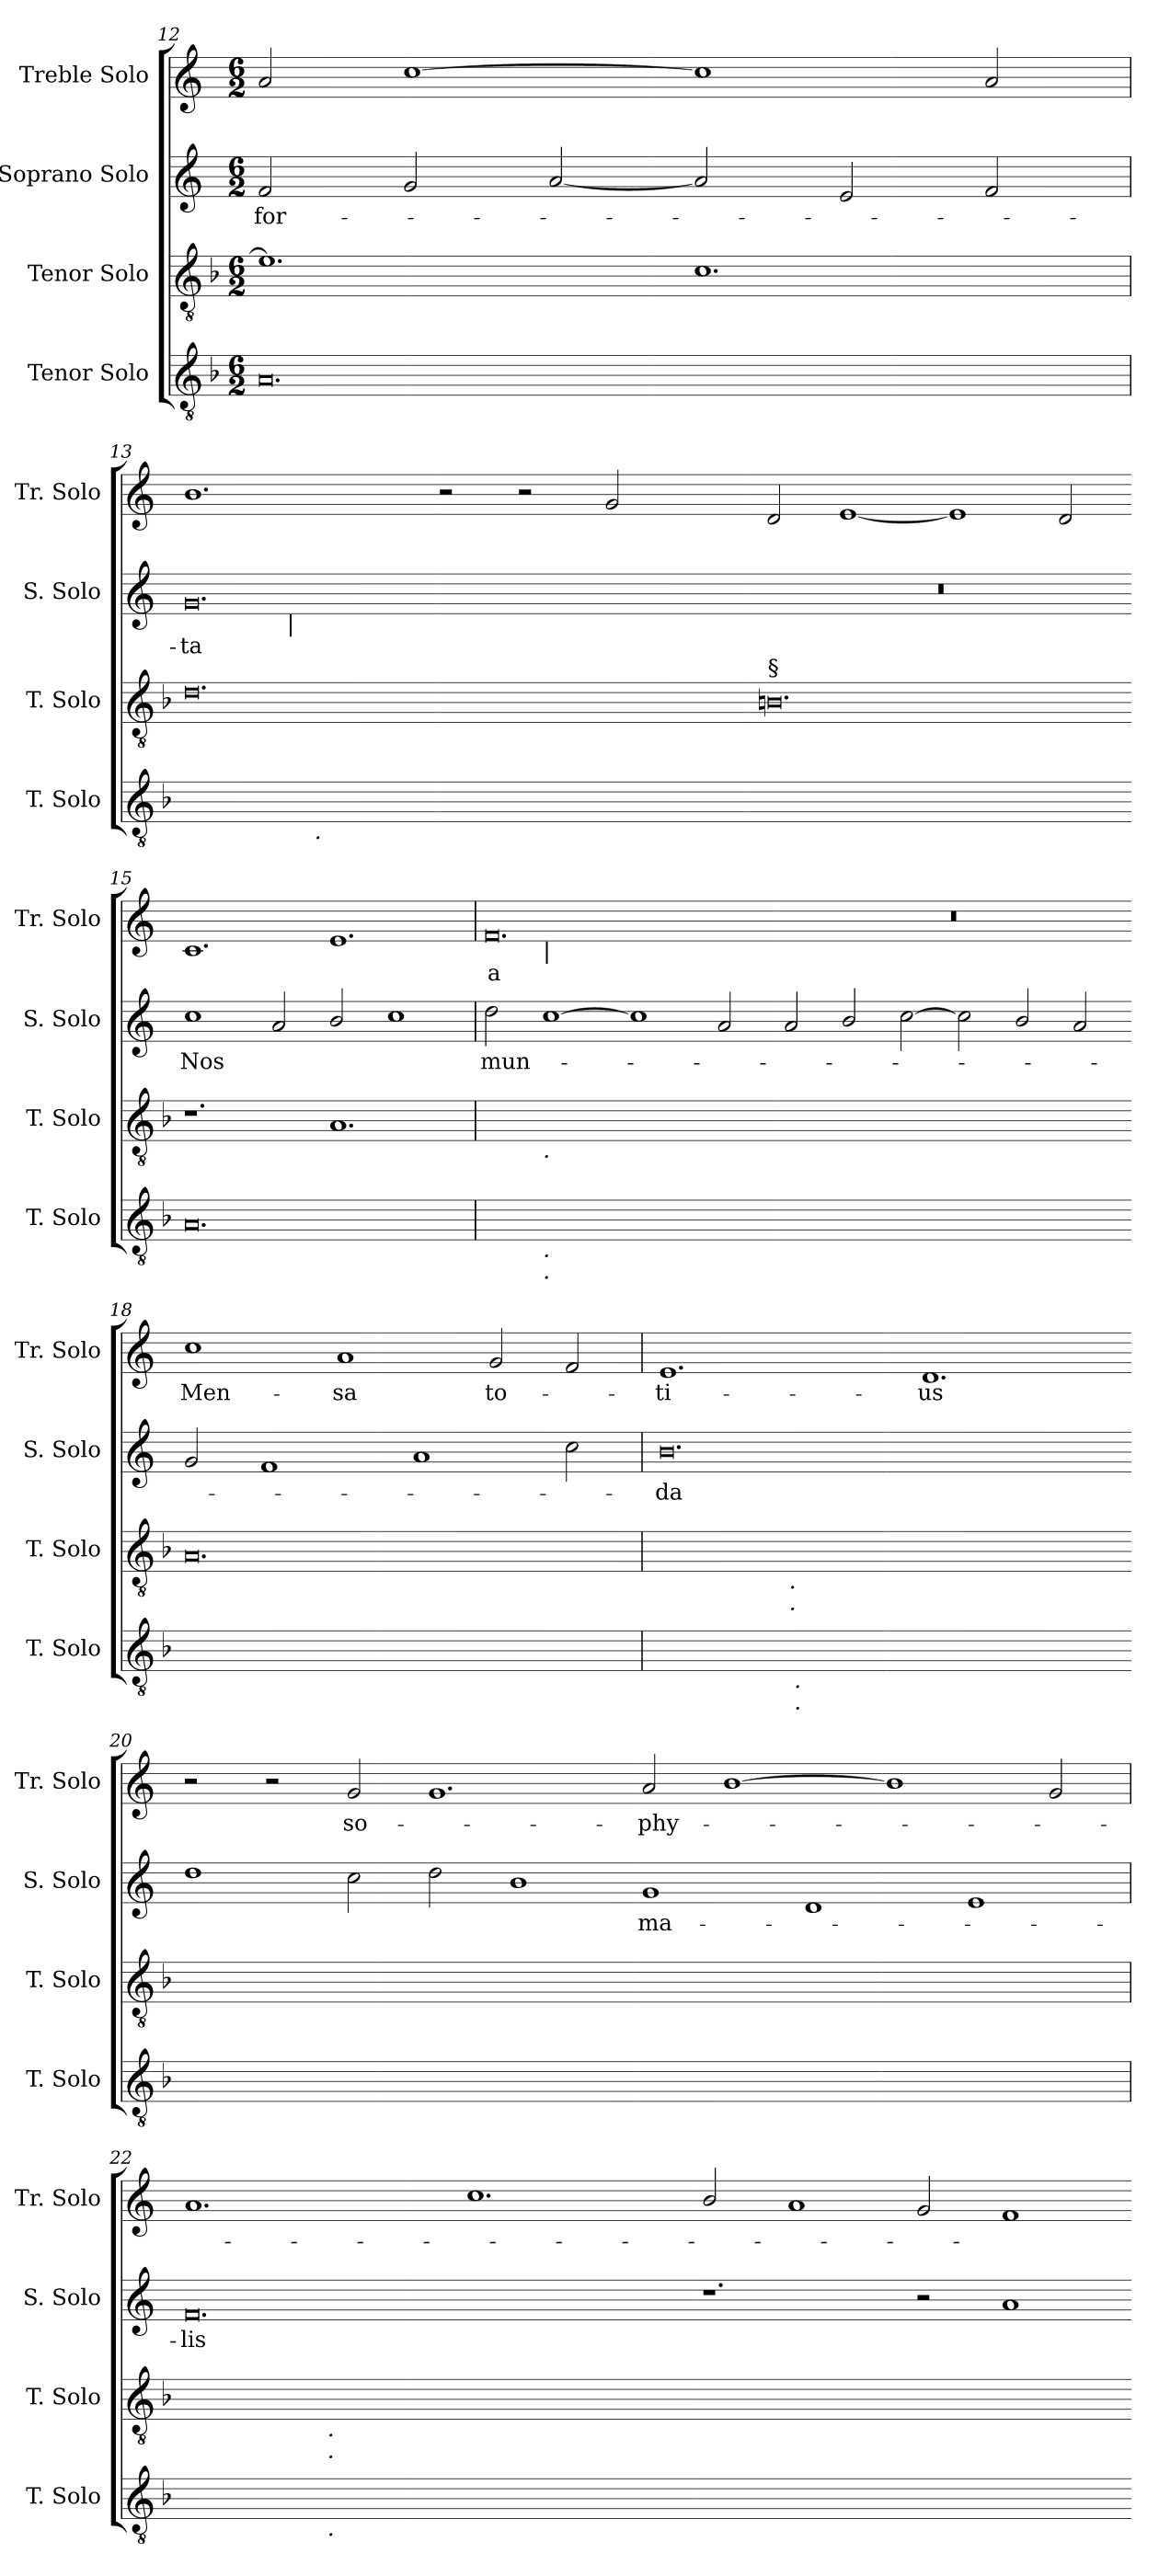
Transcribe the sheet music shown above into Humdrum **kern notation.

**kern	**kern	**kern	**text	**kern	**text
*part4	*part3	*part2	*part2	*part1	*part1
*staff4	*staff3	*staff2	*staff2	*staff1	*staff1
*I"Tenor Solo	*I"Tenor Solo	*I"Soprano Solo	*	*I"Treble Solo	*
*I'T. Solo	*I'T. Solo	*I'S. Solo	*	*I'Tr. Solo	*
*clefGv2	*clefGv2	*clefG2	*	*clefG2	*
*ITrd7c12	*ITrd7c12	*	*	*	*
*k[b-]	*k[b-]	*k[]	*	*k[]	*
*F:	*F:	*C:	*	*C:	*
*M6/2	*M6/2	*M6/2	*	*M6/2	*
=12	=12	=12	=12	=12	=12
!	!	!	!LO:LY:b:color=#000000	!	!
0.AAi	1.Ei]	2fi/	-for-	2ai/	.
.	.	2gi/	.	[>1cci	.
.	.	[<2ai/	.	.	.
.	1.Ci	2ai/]	.	1cci]	.
.	.	2ei/	.	.	.
.	.	2fi/	.	2ai/	.
!!LO:LB:g=z
=13	=13	=13	=13	=13	=13
!	!	!	!LO:LY:b:color=#000000	!	!
*^	*	*^	*	*	*
[<0.GGiyy	2ryy	0.Di	0.gi	4ryy	-ta	1.bi	.
.	.	.	.	8ryy	.	.	.
.	.	.	.	16ryy	.	.	.
.	.	.	.	512.ryy	.	.	.
!	!	!	!	!LO:TX:b:i:t=|	!	!	!
.	.	.	.	1ryy	.	.	.
.	128.ryy	.	.	.	.	.	.
!	!LO:TX:b:i:t=.	!	!	!	!	!	!
.	1ryy	.	.	.	.	.	.
.	.	.	.	1ryy	.	.	.
.	.	.	.	.	.	2r	.
.	1ryy	.	.	.	.	.	.
.	.	.	.	.	.	2r	.
.	.	.	.	2ryy	.	.	.
.	.	.	.	.	.	2gi/	.
.	4ryy	.	.	.	.	.	.
.	8ryy	.	.	.	.	.	.
.	16ryy	.	.	.	.	.	.
.	.	.	.	32ryy	.	.	.
.	32ryy	.	.	.	.	.	.
.	.	.	.	64ryy	.	.	.
.	64ryy	.	.	.	.	.	.
.	.	.	.	128ryy	.	.	.
.	.	.	.	256ryy	.	.	.
.	256ryy	.	.	.	.	.	.
.	.	.	.	1024ryy	.	.	.
=14-	=14-	=14-	=14-	=14-	=14-	=14-	=14-
!	!	!LO:TX:a:t=§	!	!	!	!	!
!	!	!	!LO:N:vis=1	!	!	!	!
*v	*v	*	*v	*v	*	*	*
0.GGiyy]	0.BBni	0.r	.	2di/	.
.	.	.	.	[<1ei	.
.	.	.	.	1ei]	.
.	.	.	.	2di/	.
=15-	=15-	=15-	=15-	=15-	=15-
!	!	!	!LO:LY:b:color=#000000	!	!
0.AAi	1.r	1cci	Nos	1.ci	.
.	.	2ai/	.	.	.
.	1.AAi	2bi/	.	1.ei	.
.	.	1cci	.	.	.
=16	=16	=16	=16	=16	=16
!	!	!	!LO:LY:b:color=#000000	!	!
!	!	!	!	!	!LO:LY:b:color=#000000
*^	*^	*	*	*^	*
[<0.FFiyy	2ryy	[>0.Ciyy	2ryy	2ddi\	mun-	0.fi	2ryy	-a
!	!	!	!	!	!	!	!LO:TX:b:i:t=|	!
!	!	!	!LO:TX:b:i:t=.	!	!	!	!	!
!	!LO:TX:b:i:t=.	!	!	!	!	!	!	!
!	!LO:TX:b:i:t=.	!	!	!	!	!	!	!
.	1ryy	.	1ryy	[>1cci	.	.	1ryy	.
.	1.ryy	.	1.ryy	1cci]	.	.	1.ryy	.
.	.	.	.	2ai/	.	.	.	.
=17-	=17-	=17-	=17-	=17-	=17-	=17-	=17-	=17-
!	!	!	!	!	!	!LO:N:vis=1	!	!
*v	*v	*	*	*	*	*v	*v	*
*	*v	*v	*	*	*	*
0.FFiyy_<	0.Ciyy]	2ai/	.	0.r	.
.	.	2bi/	.	.	.
.	.	[>2cci\	.	.	.
.	.	2cci\]	.	.	.
.	.	2bi/	.	.	.
.	.	2ai/	.	.	.
=18-	=18-	=18-	=18-	=18-	=18-
!	!	!	!	!	!LO:LY:b:color=#000000
0.FFiyy]	0.AAi	2gi/	.	1cci	Men-
.	.	1fi	.	.	.
!	!	!	!	!	!LO:LY:b:color=#000000
.	.	.	.	1ai	-sa
.	.	1ai	.	.	.
!	!	!	!	!	!LO:LY:b:color=#000000
.	.	.	.	2gi/	to-
.	.	2cci\	.	2fi/	.
!!LO:LB:g=z
=19	=19	=19	=19	=19	=19
!	!	!	!LO:LY:b:color=#000000	!	!
!	!LO:TX:a:t=§	!	!	!	!
!	!	!	!	!	!LO:LY:b:color=#000000
*^	*^	*	*	*	*
[<0.GGiyy	4ryy	[<0.BBniyy	4ryy	0.bi	-da	1.ei	-ti-
.	8ryy	.	8ryy	.	.	.	.
.	16ryy	.	16ryy	.	.	.	.
.	32ryy	.	32ryy	.	.	.	.
.	64ryy	.	128ryy	.	.	.	.
.	.	.	256ryy	.	.	.	.
.	.	.	1024ryy	.	.	.	.
!	!	!	!LO:TX:b:i:t=.	!	!	!	!
!	!	!	!LO:TX:b:i:t=.	!	!	!	!
.	.	.	1ryy	.	.	.	.
.	512ryy	.	.	.	.	.	.
!	!LO:TX:b:i:t=.	!	!	!	!	!	!
!	!LO:TX:b:i:t=.	!	!	!	!	!	!
.	1ryy	.	.	.	.	.	.
.	.	.	1ryy	.	.	.	.
.	1ryy	.	.	.	.	.	.
!	!	!	!	!	!	!	!LO:LY:b:color=#000000
.	.	.	.	.	.	1.di	-us
.	.	.	2ryy	.	.	.	.
.	2ryy	.	.	.	.	.	.
.	.	.	64ryy	.	.	.	.
.	128..ryy	.	.	.	.	.	.
.	.	.	512.ryy	.	.	.	.
*v	*v	*	*	*	*	*	*
*	*v	*v	*	*	*	*
=20-	=20-	=20-	=20-	=20-	=20-
0.GGiyy_<	0.BBiyy_<	1ddi	.	2r	.
.	.	.	.	2r	.
!	!	!	!	!	!LO:LY:b:color=#000000
.	.	2cci\	.	2gi/	so-
.	.	2ddi\	.	1.gi	.
.	.	1bi	.	.	.
=21-	=21-	=21-	=21-	=21-	=21-
!	!	!	!LO:LY:b:color=#000000	!	!
!	!	!	!	!	!LO:LY:b:color=#000000
0.GGiyy]	0.BBiyy]	1gi	ma-	2ai/	-phy-
.	.	.	.	[<1bi	.
.	.	1di	.	.	.
.	.	.	.	1bi]	.
.	.	1ei	.	.	.
.	.	.	.	2gi/	.
=22	=22	=22	=22	=22	=22
!	!	!	!LO:LY:b:color=#000000	!	!
*^	*^	*	*	*	*
[<0.FFiyy	4ryy	[>0.Ciyy	4ryy	0.fi	-lis	1.ai	.
.	8ryy	.	8ryy	.	.	.	.
.	16ryy	.	16ryy	.	.	.	.
.	32ryy	.	32ryy	.	.	.	.
.	128..ryy	.	128..ryy	.	.	.	.
!	!	!	!LO:TX:b:i:t=.	!	!	!	!
!	!	!	!LO:TX:b:i:t=.	!	!	!	!
!	!LO:TX:b:i:t=.	!	!	!	!	!	!
.	1ryy	.	1ryy	.	.	.	.
.	1ryy	.	1ryy	.	.	.	.
.	.	.	.	.	.	1.cci	.
.	2ryy	.	2ryy	.	.	.	.
.	64ryy	.	64ryy	.	.	.	.
.	512ryy	.	512ryy	.	.	.	.
*v	*v	*	*	*	*	*	*
*	*v	*v	*	*	*	*
=23-	=23-	=23-	=23-	=23-	=23-
0.FFiyy]	0.Ciyy_>	1.r	.	2bi/	.
.	.	.	.	1ai	.
.	.	2r	.	2gi/	.
.	.	1ai	.	1fi	.
=-	=-	=-	=-	=-	=-
*-	*-	*-	*-	*-	*-
